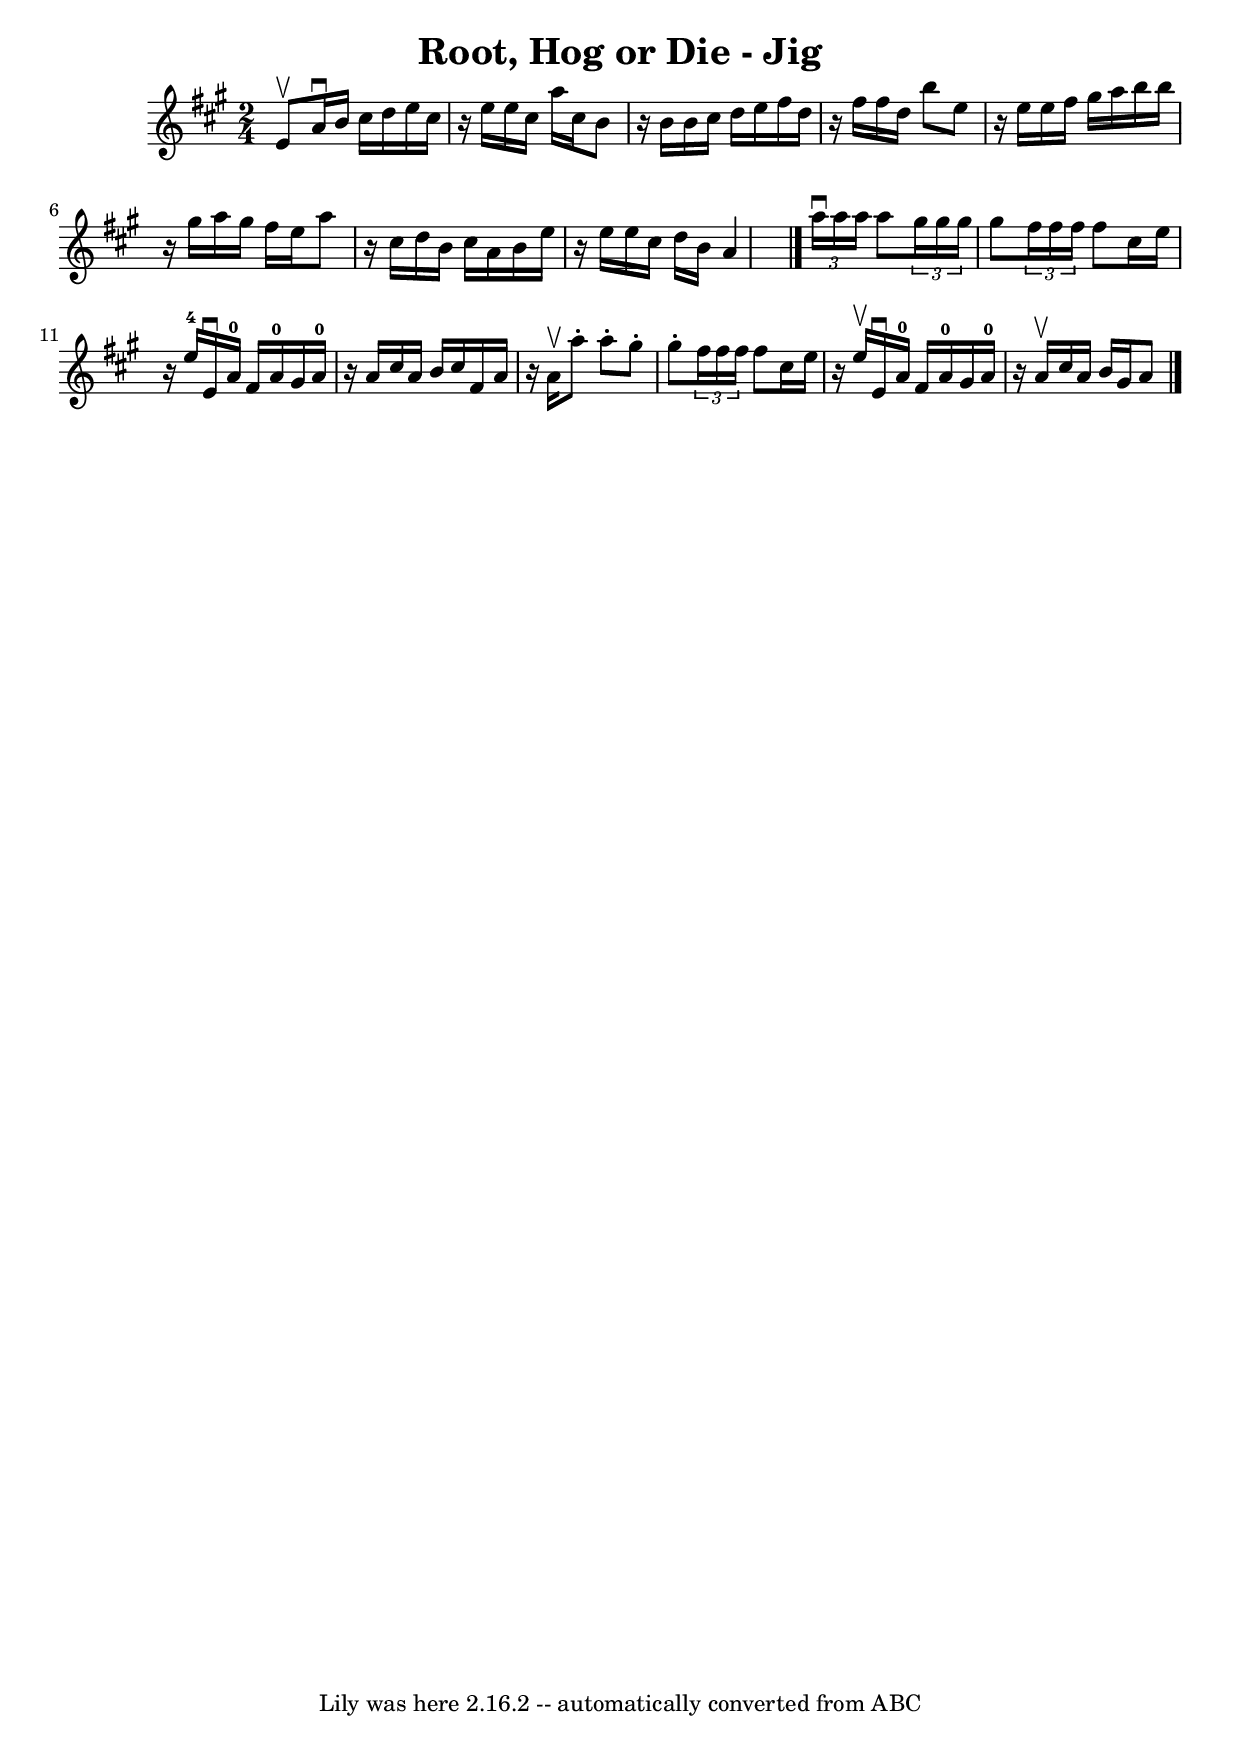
\version "2.7.40"
\include "Mammoth.ily"
\header {
	%% book = "Ryan's Mammoth Collection"
	crossRefNumber = "1"
	footnotes = "\\\\118 664"
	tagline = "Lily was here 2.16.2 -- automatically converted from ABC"
	title = "Root, Hog or Die - Jig"
}
voicedefault =  {


\time 2/4 
\key a \major e'8^\upbow |
 a'16^\downbow b'16    
cis''16 d''16 e''16 cis''16    r16 e''16    |
 e''16    
cis''16 a''16 cis''16 b'8    r16 b'16    |
 b'16 cis''16    
d''16 e''16 fis''16 d''16    r16 fis''16    |
 fis''16    
d''16 b''8 e''8    r16 e''16    |
 e''16 fis''16 gis''16  
 a''16 b''16 b''16    r16 gis''16    |
 a''16 gis''16    
fis''16 e''16 a''8    r16 cis''16    |
 d''16 b'16 cis''16  
 a'16 b'16 e''16    r16 e''16    |
 e''16 cis''16 d''16    
b'16 a'4    \bar "|."     \times 2/3 { a''16^\downbow a''16 a''16  } 
 a''8    \times 2/3 { gis''16 gis''16 gis''16  } gis''8    |
  
 \times 2/3 { fis''16 fis''16 fis''16  } fis''8 cis''16 e''16   
 r16 e''16-4   |
 e'16^\downbow a'16-0 fis'16 a'16 
-0 gis'16 a'16-0   r16 a'16    |
 cis''16 a'16 b'16    
cis''16 fis'16 a'16    r16 a'16^\upbow   |
 a''8 -. a''8 -.  
 gis''8 -. gis''8 -.   |
   \times 2/3 { fis''16 fis''16    
fis''16  } fis''8 cis''16 e''16    r16 e''16^\upbow   |
     
e'16^\downbow a'16-0 fis'16 a'16-0 gis'16 a'16-0   r16 
a'16^\upbow   |
 cis''16 a'16 b'16 gis'16 a'8  \bar "|."   
}

\score{
    <<

	\context Staff="default"
	{
	    \voicedefault 
	}

    >>
	\layout {
	}
	\midi {}
}
